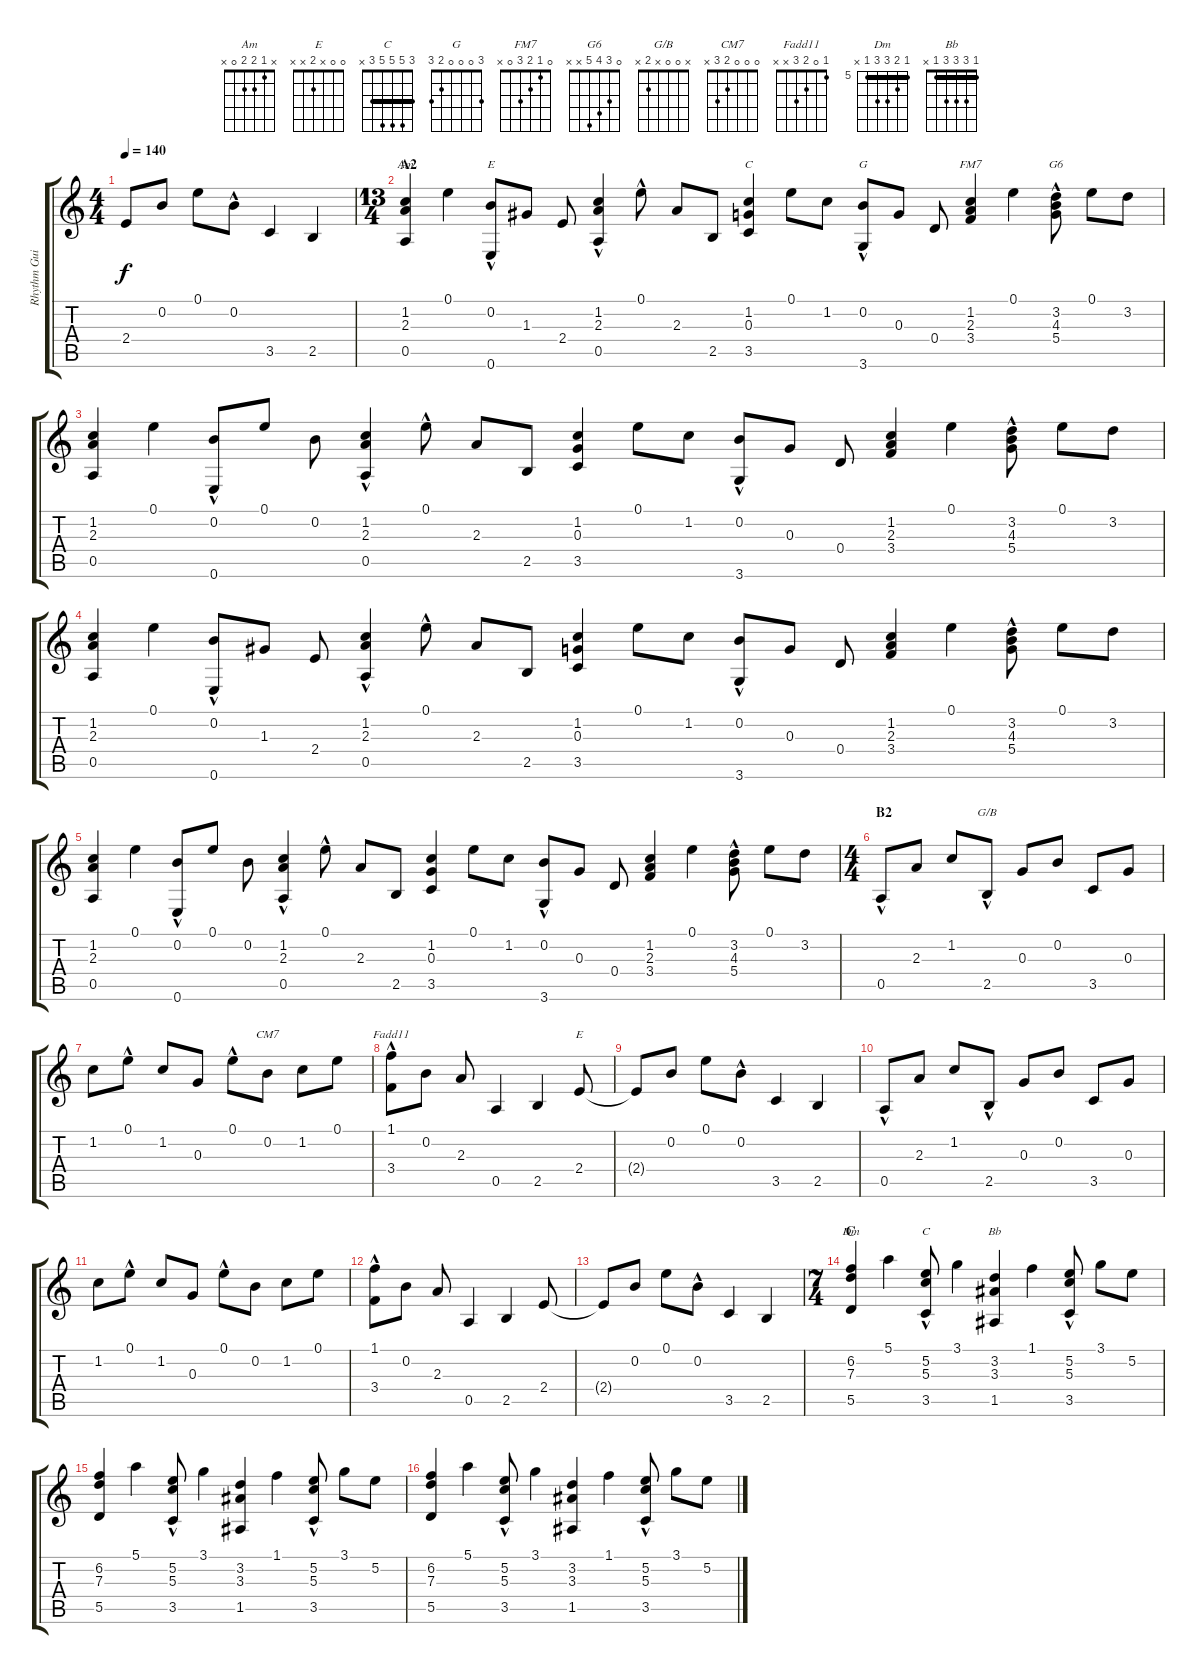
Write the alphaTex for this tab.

\track ("Rhythm Guitar" "Rhythm Gui") {instrument acousticguitarnylon}
\staff {score tabs}
\tuning (E4 B3 G3 D3 A2 E2) {hide}
\chord ("Am" x 1 2 2 0 x)
\chord ("E" x 0 1 2 2 0)
\chord ("C" 0 1 0 2 3 x)
\chord ("G" 3 0 0 0 2 3)
\chord ("FM7" 0 1 2 3 0 x)
\chord ("G6" 0 3 4 5 x x)
\chord ("G/B" x 0 0 x 2 x)
\chord ("CM7" 0 0 0 2 3 x)
\chord ("Fadd11" 1 0 2 3 x x)
\chord ("E" 0 0 x 2 x x)
\chord ("Dm" 5 6 7 7 5 x) {firstfret 5 barre 5}
\chord ("C" 3 5 5 5 3 x) {barre 3}
\chord ("Bb" 1 3 3 3 1 x) {barre 1}
\ts (4 4)
\tempo 140
\clef g2
\ks c
2.4{t}.8{dy f} 0.2.8 0.1.8 0.2{hac}.8 3.5.4 2.5.4 |
\ts (13 4)
\section ("" "A2")
(1.2 2.3 0.5).4{ch "Am"} 0.1.4 (0.2{hac} 0.6{hac}).8{ch "E"} 1.3.8 2.4.8 (1.2 2.3{hac} 0.5).4 0.1{hac}.8 2.3.8 2.5.8 (1.2 0.3 3.5).4{ch "C"} 0.1.8 1.2.8 (0.2{hac} 3.6{hac}).8{ch "G"} 0.3.8 0.4.8 (1.2 2.3 3.4).4{ch "FM7"} 0.1.4 (3.2 4.3{hac} 5.4{hac}).8{ch "G6"} 0.1.8 3.2.8 |
(1.2 2.3 0.5).4 0.1.4 (0.2 0.6{hac}).8 0.1.8 0.2.8 (1.2 2.3{hac} 0.5).4 0.1{hac}.8 2.3.8 2.5.8 (1.2 0.3 3.5).4 0.1.8 1.2.8 (0.2{hac} 3.6{hac}).8 0.3.8 0.4.8 (1.2 2.3 3.4).4 0.1.4 (3.2 4.3{hac} 5.4{hac}).8 0.1.8 3.2.8 |
(1.2 2.3 0.5).4 0.1.4 (0.2{hac} 0.6{hac}).8 1.3.8 2.4.8 (1.2 2.3{hac} 0.5).4 0.1{hac}.8 2.3.8 2.5.8 (1.2 0.3 3.5).4 0.1.8 1.2.8 (0.2{hac} 3.6{hac}).8 0.3.8 0.4.8 (1.2 2.3 3.4).4 0.1.4 (3.2 4.3{hac} 5.4{hac}).8 0.1.8 3.2.8 |
(1.2 2.3 0.5).4 0.1.4 (0.2 0.6{hac}).8 0.1.8 0.2.8 (1.2 2.3{hac} 0.5).4 0.1{hac}.8 2.3.8 2.5.8 (1.2 0.3 3.5).4 0.1.8 1.2.8 (0.2{hac} 3.6{hac}).8 0.3.8 0.4.8 (1.2 2.3 3.4).4 0.1.4 (3.2 4.3{hac} 5.4{hac}).8 0.1.8 3.2.8 |
\ts (4 4)
\section ("" "B2")
0.5{hac}.8 2.3.8 1.2.8 2.5{hac}.8{ch "G/B"} 0.3.8 0.2.8 3.5.8 0.3.8 |
1.2.8 0.1{hac}.8 1.2.8 0.3.8 0.1{hac}.8 0.2.8{ch "CM7"} 1.2.8 0.1.8 |
(1.1{hac} 3.4{hac}).8{ch "Fadd11"} 0.2.8 2.3.8 0.5.4 2.5.4 2.4.8{ch "E"} |
2.4{t}.8 0.2.8 0.1.8 0.2{hac}.8 3.5.4 2.5.4 |
0.5{hac}.8 2.3.8 1.2.8 2.5{hac}.8 0.3.8 0.2.8 3.5.8 0.3.8 |
1.2.8 0.1{hac}.8 1.2.8 0.3.8 0.1{hac}.8 0.2.8 1.2.8 0.1.8 |
(1.1{hac} 3.4{hac}).8 0.2.8 2.3.8 0.5.4 2.5.4 2.4.8 |
2.4{t}.8 0.2.8 0.1.8 0.2{hac}.8 3.5.4 2.5.4 |
\ts (7 4)
\section ("" "C")
(6.2 7.3 5.5).4{ch "Dm"} 5.1.4 (5.2{hac} 5.3 3.5{hac}).8{ch "C"} 3.1.4 (3.2 3.3 1.5).4{ch "Bb"} 1.1.4 (5.2{hac} 5.3 3.5{hac}).8 3.1.8 5.2.8 |
(6.2 7.3 5.5).4 5.1.4 (5.2{hac} 5.3 3.5{hac}).8 3.1.4 (3.2 3.3 1.5).4 1.1.4 (5.2{hac} 5.3 3.5{hac}).8 3.1.8 5.2.8 |
(6.2 7.3 5.5).4 5.1.4 (5.2{hac} 5.3 3.5{hac}).8 3.1.4 (3.2 3.3 1.5).4 1.1.4 (5.2{hac} 5.3 3.5{hac}).8 3.1.8 5.2.8
